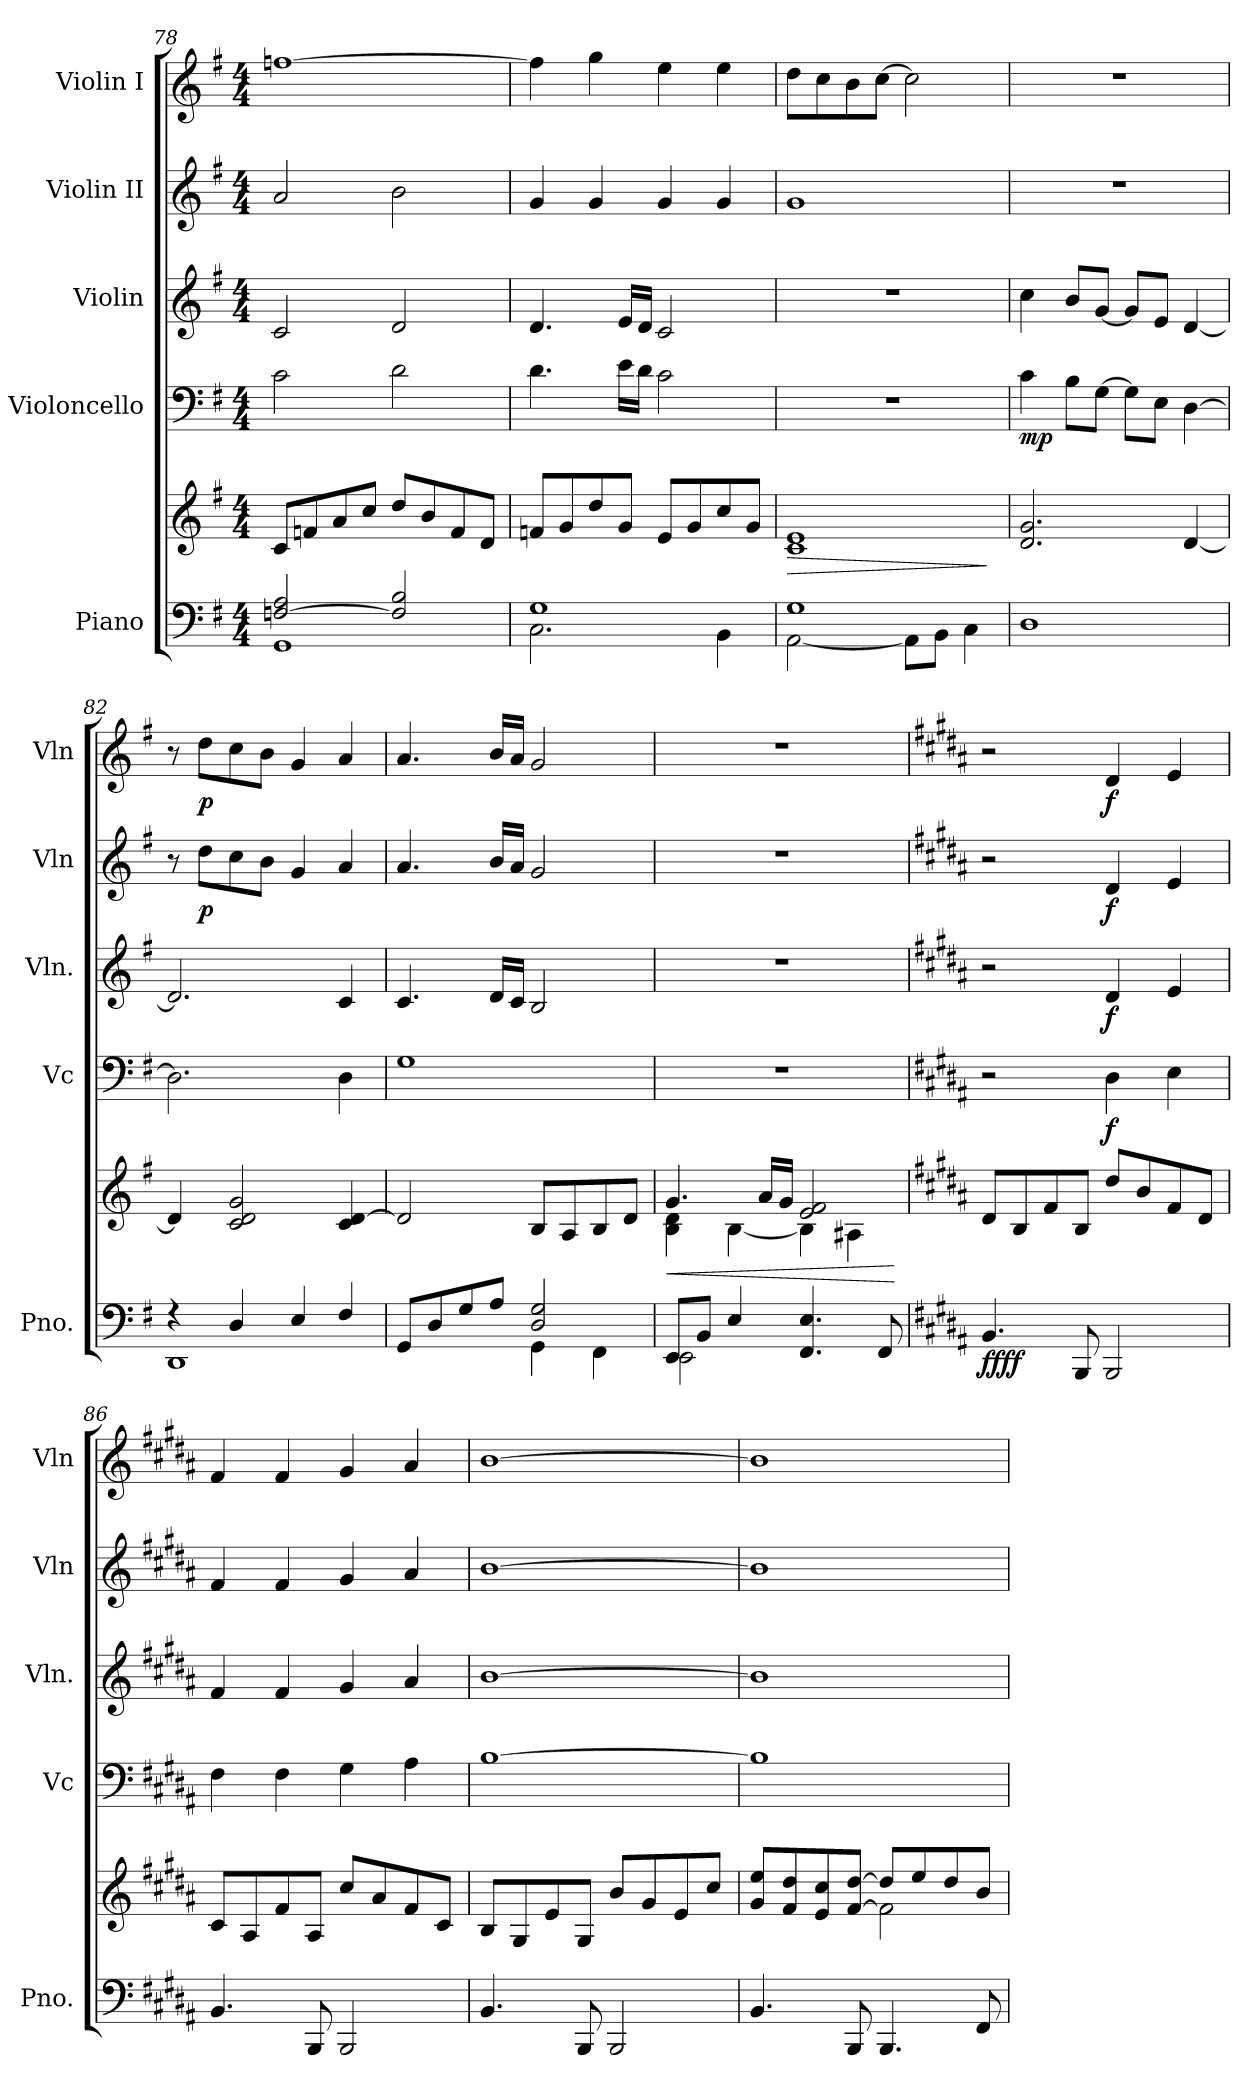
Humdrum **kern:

**kern	**kern	**dynam	**kern	**dynam	**kern	**dynam	**kern	**dynam	**kern	**dynam
*part5	*part5	*part5	*part4	*part4	*part3	*part3	*part2	*part2	*part1	*part1
*staff6	*staff5	*staff5/6	*staff4	*staff4	*staff3	*staff3	*staff2	*staff2	*staff1	*staff1
*I"Piano	*	*	*I"Violoncello	*	*I"Violin	*	*I"Violin II	*	*I"Violin I	*
*I'Pno.	*	*	*I'Vc	*	*I'Vln.	*	*I'Vln	*	*I'Vln	*
*clefF4	*clefG2	*	*clefF4	*	*clefG2	*	*clefG2	*	*clefG2	*
*k[f#]	*k[f#]	*	*k[f#]	*	*k[f#]	*	*k[f#]	*	*k[f#]	*
*M4/4	*M4/4	*	*M4/4	*	*M4/4	*	*M4/4	*	*M4/4	*
=78	=78	=78	=78	=78	=78	=78	=78	=78	=78	=78
*^	*	*	*	*	*	*	*	*	*	*
[2Fn/ 2A/	1GG	8c/L	.	2c\	.	2c/	.	2a/	.	[1ffn	.
.	.	8fn/	.	.	.	.	.	.	.	.	.
.	.	8a/	.	.	.	.	.	.	.	.	.
.	.	8cc/J	.	.	.	.	.	.	.	.	.
2F/] 2B/	.	8dd/L	.	2d\	.	2d/	.	2b\	.	.	.
.	.	8b/	.	.	.	.	.	.	.	.	.
.	.	8f/	.	.	.	.	.	.	.	.	.
.	.	8d/J	.	.	.	.	.	.	.	.	.
=79	=79	=79	=79	=79	=79	=79	=79	=79	=79	=79	=79
1G	2.C\	8fn/L	.	4.d\	.	4.d/	.	4g/	.	4ff\]	.
.	.	8g/	.	.	.	.	.	.	.	.	.
.	.	8dd/	.	.	.	.	.	4g/	.	4gg\	.
.	.	8g/J	.	16e\LL	.	16e/LL	.	.	.	.	.
.	.	.	.	16d\JJ	.	16d/JJ	.	.	.	.	.
.	.	8e/L	.	2c\	.	2c/	.	4g/	.	4ee\	.
.	.	8g/	.	.	.	.	.	.	.	.	.
.	4BB\	8cc/	.	.	.	.	.	4g/	.	4ee\	.
.	.	8g/J	.	.	.	.	.	.	.	.	.
!!LO:PB:g=z
=80	=80	=80	=80	=80	=80	=80	=80	=80	=80	=80	=80
!	!	!	!LO:HP:b	!	!	!	!	!	!	!	!
1G	[2AA\	1c 1e	>	1r	.	1r	.	1g	.	8dd\L	.
.	.	.	.	.	.	.	.	.	.	8cc\	.
.	.	.	.	.	.	.	.	.	.	8b\	.
.	.	.	.	.	.	.	.	.	.	[8cc\J	.
.	8AA\L]	.	.	.	.	.	.	.	.	2cc\]	.
.	8BB\J	.	.	.	.	.	.	.	.	.	.
.	4C\	.	.	.	.	.	.	.	.	.	.
*v	*v	*	*	*	*	*	*	*	*	*	*
.	.	]	.	.	.	.	.	.	.	.
=81	=81	=81	=81	=81	=81	=81	=81	=81	=81	=81
!	!	!LO:DY:b=2	!	!	!	!	!	!	!	!
!	!	!LO:DY:n=1:b	!	!	!	!	!	!	!	!
!	!	!LO:DY:n=2:b	!	!LO:DY:b	!	!	!	!	!	!
1D	2.d/ 2.g/	mp mp mp	4c\	mp	4cc\	.	1r	.	1r	.
.	.	.	8B\L	.	8b/L	.	.	.	.	.
.	.	.	[8G\J	.	[8g/J	.	.	.	.	.
.	.	.	8G\L]	.	8g/L]	.	.	.	.	.
.	.	.	8E\J	.	8e/J	.	.	.	.	.
.	[4d/	.	[4D\	.	[4d/	.	.	.	.	.
=82	=82	=82	=82	=82	=82	=82	=82	=82	=82	=82
*^	*	*	*	*	*	*	*	*	*	*
4r	1DD	4d/]	.	2.D\]	.	2.d/]	.	8r	.	8r	.
!	!	!	!	!	!	!	!	!	!LO:DY:b	!	!LO:DY:b
.	.	.	.	.	.	.	.	8dd\L	p	8dd\L	p
4D/	.	2c/ 2d/ 2g/	.	.	.	.	.	8cc\	.	8cc\	.
.	.	.	.	.	.	.	.	8b\J	.	8b\J	.
4E/	.	.	.	.	.	.	.	4g/	.	4g/	.
4F#/	.	4c/ [4d/	.	4D\	.	4c/	.	4a/	.	4a/	.
=83	=83	=83	=83	=83	=83	=83	=83	=83	=83	=83	=83
8GG/L	2ryy	2d/]	.	1G	.	4.c/	.	4.a/	.	4.a/	.
8D/	.	.	.	.	.	.	.	.	.	.	.
8G/	.	.	.	.	.	.	.	.	.	.	.
8A/J	.	.	.	.	.	16d/LL	.	16b/LL	.	16b/LL	.
.	.	.	.	.	.	16c/JJ	.	16a/JJ	.	16a/JJ	.
2D/ 2G/	4GG\	8B/L	.	.	.	2B/	.	2g/	.	2g/	.
.	.	8A/	.	.	.	.	.	.	.	.	.
.	4FF#\	8B/	.	.	.	.	.	.	.	.	.
.	.	8d/J	.	.	.	.	.	.	.	.	.
!!LO:LB:g=z
=84	=84	=84	=84	=84	=84	=84	=84	=84	=84	=84	=84
!	!	!	!LO:HP:b	!	!	!	!	!	!	!	!
*	*	*^	*	*	*	*	*	*	*	*	*
8EE/L	2EE\	4.g/	4B\ 4d\	<	1r	.	1r	.	1r	.	1r	.
8BB/J	.	.	.	.	.	.	.	.	.	.	.	.
4E/	.	.	[4B\	.	.	.	.	.	.	.	.	.
.	.	16a/LL	.	.	.	.	.	.	.	.	.	.
.	.	16g/JJ	.	.	.	.	.	.	.	.	.	.
4.FF#/ 4.E/	2ryy	2e/ 2f#/	4B\]	.	.	.	.	.	.	.	.	.
.	.	.	4A#X\	.	.	.	.	.	.	.	.	.
8FF#/	.	.	.	.	.	.	.	.	.	.	.	.
*v	*v	*	*	*	*	*	*	*	*	*	*	*
*	*v	*v	*	*	*	*	*	*	*	*	*
.	.	[	.	.	.	.	.	.	.	.
=85	=85	=85	=85	=85	=85	=85	=85	=85	=85	=85
*k[f#c#g#d#a#]	*k[f#c#g#d#a#]	*	*k[f#c#g#d#a#]	*	*k[f#c#g#d#a#]	*	*k[f#c#g#d#a#]	*	*k[f#c#g#d#a#]	*
!	!	!LO:DY:b=2	!	!	!	!	!	!	!	!
!	!	!LO:DY:n=1:b	!	!	!	!	!	!	!	!
4.BB/	8d#/L	ff ff	2r	.	2r	.	2r	.	2r	.
.	8B/	.	.	.	.	.	.	.	.	.
.	8f#/	.	.	.	.	.	.	.	.	.
8BBB/	8B/J	.	.	.	.	.	.	.	.	.
!	!	!	!	!LO:DY:b	!	!LO:DY:b	!	!LO:DY:b	!	!LO:DY:b
2BBB/	8dd#/L	.	4D#\	f	4d#/	f	4d#/	f	4d#/	f
.	8b/	.	.	.	.	.	.	.	.	.
.	8f#/	.	4E\	.	4e/	.	4e/	.	4e/	.
.	8d#/J	.	.	.	.	.	.	.	.	.
=86	=86	=86	=86	=86	=86	=86	=86	=86	=86	=86
4.BB/	8c#/L	.	4F#\	.	4f#/	.	4f#/	.	4f#/	.
.	8A#/	.	.	.	.	.	.	.	.	.
.	8f#/	.	4F#\	.	4f#/	.	4f#/	.	4f#/	.
8BBB/	8A#/J	.	.	.	.	.	.	.	.	.
2BBB/	8cc#/L	.	4G#\	.	4g#/	.	4g#/	.	4g#/	.
.	8a#/	.	.	.	.	.	.	.	.	.
.	8f#/	.	4A#\	.	4a#/	.	4a#/	.	4a#/	.
.	8c#/J	.	.	.	.	.	.	.	.	.
!!LO:PB:g=z
=87	=87	=87	=87	=87	=87	=87	=87	=87	=87	=87
4.BB/	8B/L	.	[1B	.	[1b	.	[1b	.	[1b	.
.	8G#/	.	.	.	.	.	.	.	.	.
.	8e/	.	.	.	.	.	.	.	.	.
8BBB/	8G#/J	.	.	.	.	.	.	.	.	.
2BBB/	8b/L	.	.	.	.	.	.	.	.	.
.	8g#/	.	.	.	.	.	.	.	.	.
.	8e/	.	.	.	.	.	.	.	.	.
.	8cc#/J	.	.	.	.	.	.	.	.	.
=88	=88	=88	=88	=88	=88	=88	=88	=88	=88	=88
*	*^	*	*	*	*	*	*	*	*	*
4.BB/	8g#/ 8ee/L	2ryy	.	1B]	.	1b]	.	1b]	.	1b]	.
.	8f#/ 8dd#/	.	.	.	.	.	.	.	.	.	.
.	8e/ 8cc#/	.	.	.	.	.	.	.	.	.	.
8BBB/	[8f#/ [8dd#/J	.	.	.	.	.	.	.	.	.	.
4.BBB/	8dd#/L]	2f#\]	.	.	.	.	.	.	.	.	.
.	8ee/	.	.	.	.	.	.	.	.	.	.
.	8dd#/	.	.	.	.	.	.	.	.	.	.
8FF#/	8b/J	.	.	.	.	.	.	.	.	.	.
*	*v	*v	*	*	*	*	*	*	*	*	*
=	=	=	=	=	=	=	=	=	=	=
*-	*-	*-	*-	*-	*-	*-	*-	*-	*-	*-
